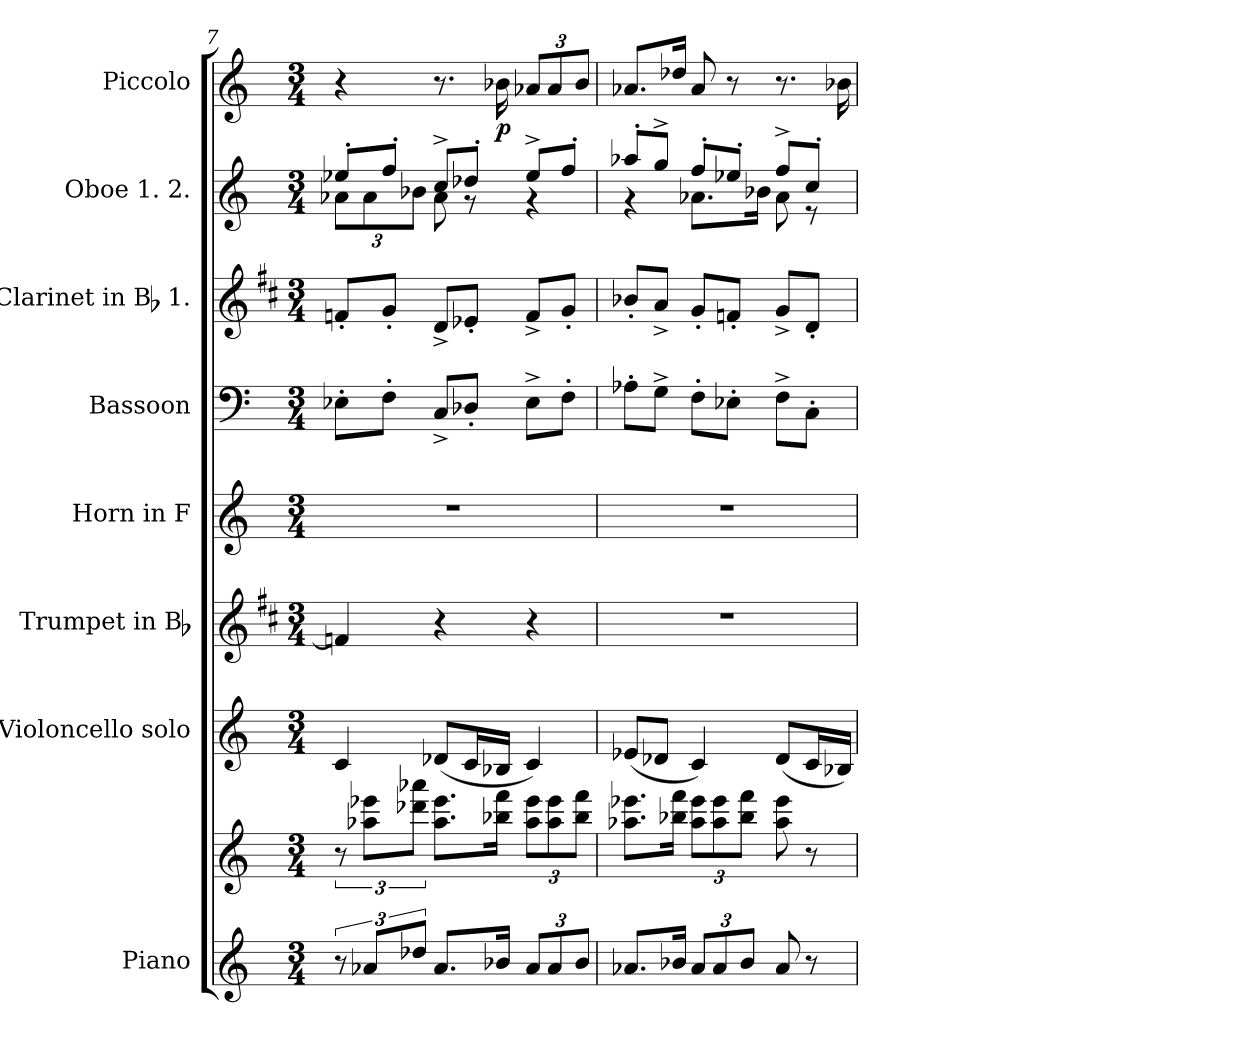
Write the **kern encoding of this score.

**kern	**kern	**kern	**kern	**kern	**kern	**kern	**kern	**kern	**dynam
*part8	*part8	*part7	*part6	*part5	*part4	*part3	*part2	*part1	*part1
*staff9	*staff8	*staff7	*staff6	*staff5	*staff4	*staff3	*staff2	*staff1	*staff1
*I"Piano	*	*I"Violoncello solo	*I"Trumpet in Bb	*I"Horn in F	*I"Bassoon	*I"Clarinet in Bb 1.	*I"Oboe 1. 2.	*I"Piccolo	*
*I'Pno.	*	*I'Vc. solo	*I'Tpt.	*I'Hn.	*I'Bsn.	*I'1. Cl.	*I'Ob.	*I'Picc.	*
*clefG2	*clefG2	*clefG2	*clefG2	*clefG2	*clefF4	*clefG2	*clefG2	*clefG2	*
*	*	*	*ITrd1c2	*ITrd4c7	*	*ITrd1c2	*	*ITrd-7c-12	*
*k[]	*k[]	*k[]	*k[]	*k[b-]	*k[]	*k[]	*k[]	*k[]	*
*C:	*C:	*C:	*C:	*F:	*C:	*C:	*C:	*C:	*
*M3/4	*M3/4	*M3/4	*M3/4	*M3/4	*M3/4	*M3/4	*M3/4	*M3/4	*
=7	=7	=7	=7	=7	=7	=7	=7	=7	=7
*	*	*	*	*	*	*	*^	*	*
12r	12r	4c	4e-X]	4%3r	8E-X'L	8e-X'L	8ee-X'L	12a-XL	4r	.
12a-X/L	12aa-X 12eee-XL	.	.	.	.	.	.	12a-	.	.
.	.	.	.	.	8F'J	8f'J	8ff'J	.	.	.
12dd-XJ	12ddd-X 12aaa-XJ	.	.	.	.	.	.	12b-XJ	.	.
8.a-L	8.aa- 8.eee-L	(8d-XL	4r	.	8C^L	8c^L	8cc^L	8a-	8.r	.
.	.	16cL	.	.	8D-X'J	8d-X'J	8dd-X'J	8r	.	.
16b-XJk	16bb-X 16fffJk	16B-XJJ	.	.	.	.	.	.	16bb-X	p
12a-L	12aa- 12eee-L	4c)	4r	.	8E-^L	8e-^L	8ee-^L	4r	12aa-XL	.
12a-	12aa- 12eee-	.	.	.	.	.	.	.	12aa-	.
.	.	.	.	.	8F'J	8f'J	8ff'J	.	.	.
12b-J	12bb- 12fffJ	.	.	.	.	.	.	.	12bb-J	.
=8	=8	=8	=8	=8	=8	=8	=8	=8	=8	=8
8.a-XL	8.aa-X 8.eee-XL	(8e-XL	4%3r	4%3r	8A-X'L	8a-X'L	8aa-X'L	4r	8.aa-X/L	.
.	.	8d-XJ	.	.	8G^J	8g^J	8gg^J	.	.	.
16b-XJk	16bb-X 16fffJk	.	.	.	.	.	.	.	16ddd-XJk	.
12a-L	12aa- 12eee-L	4c)	.	.	8F'L	8f'L	8ff'L	8.a-XL	8aa-	.
12a-	12aa- 12eee-	.	.	.	.	.	.	.	.	.
.	.	.	.	.	8E-X'J	8e-X'J	8ee-X'J	.	8r	.
12b-J	12bb- 12fffJ	.	.	.	.	.	.	.	.	.
.	.	.	.	.	.	.	.	16b-XJk	.	.
8a-	8aa- 8eee-	(8d-L	.	.	8F^L	8f^L	8ff^L	8a-	8.r	.
8r	8r	16cL	.	.	8C'J	8c'J	8cc'J	8r	.	.
.	.	16B-XJJ)	.	.	.	.	.	.	16bb-X	.
*	*	*	*	*	*	*	*v	*v	*	*
=	=	=	=	=	=	=	=	=	=
*-	*-	*-	*-	*-	*-	*-	*-	*-	*-
